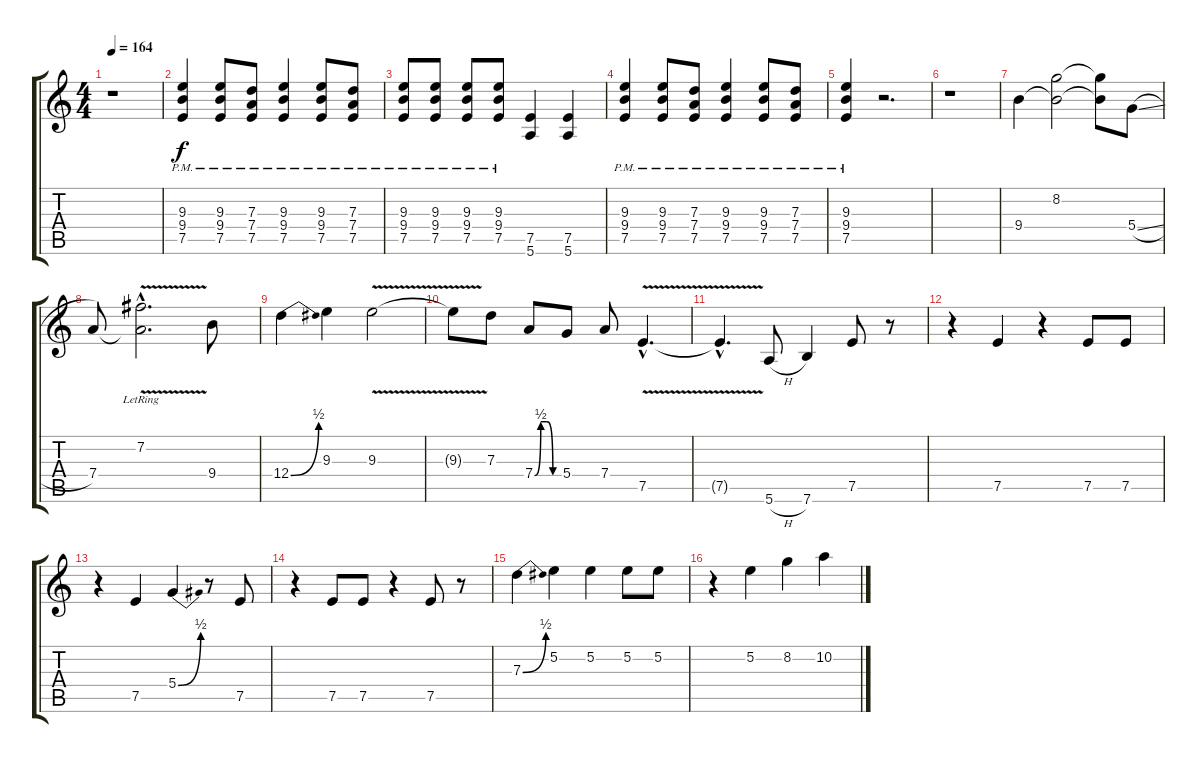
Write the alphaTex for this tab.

\track "" {instrument distortionguitar}
\staff {score tabs}
\tuning (E4 B3 G3 D3 A2 E2) {hide}
\ts (4 4)
\tempo 164
\clef g2
\ks c
r.1{dy f} |
(9.3{pm} 9.4{pm} 7.5{pm}).4 (9.3{pm} 9.4{pm} 7.5{pm}).8 (7.3{pm} 7.4{pm} 7.5{pm}).8 (9.3{pm} 9.4{pm} 7.5{pm}).4 (9.3{pm} 9.4{pm} 7.5{pm}).8 (7.3{pm} 7.4{pm} 7.5{pm}).8 |
(9.3{pm} 9.4{pm} 7.5{pm}).8 (9.3{pm} 9.4{pm} 7.5{pm}).8 (9.3{pm} 9.4{pm} 7.5{pm}).8 (9.3{pm} 9.4{pm} 7.5{pm}).8 (7.5 5.6).4 (7.5 5.6).4 |
(9.3{pm} 9.4{pm} 7.5{pm}).4 (9.3{pm} 9.4{pm} 7.5{pm}).8 (7.3{pm} 7.4{pm} 7.5{pm}).8 (9.3{pm} 9.4{pm} 7.5{pm}).4 (9.3{pm} 9.4{pm} 7.5{pm}).8 (7.3{pm} 7.4{pm} 7.5{pm}).8 |
(9.3{pm} 9.4{pm} 7.5{pm}).4 r.2{d} |
r.1 |
9.4.4 (8.2 9.4{t}).2 (8.2{t} 9.4{t}).8 5.4{sl}.8 |
7.4.8 (7.2{v hac lr} 7.4{hac t}).2{d} 9.4.8 |
12.4{be (bend 0 0 60 2)}.4 9.3.4 9.3{v}.2 |
9.3{t}.8 7.3.8 7.4{be (custom 0 0 15 2 30 2 45 0 60 0)}.8 5.4.8 7.4.8 7.5{v hac}.4{d} |
7.5{hac t}.4{d} 5.6{h}.8 7.6.4 7.5.8 r.8 |
r.4 7.5.4 r.4 7.5.8 7.5.8 |
r.4 7.5.4 5.4{be (bend 0 0 60 2)}.4 r.8 7.5.8 |
r.4 7.5.8 7.5.8 r.4 7.5.8 r.8 |
7.3{be (bend 0 0 60 2)}.4 5.2.4 5.2.4 5.2.8 5.2.8 |
r.4 5.2.4 8.2.4 10.2.4
